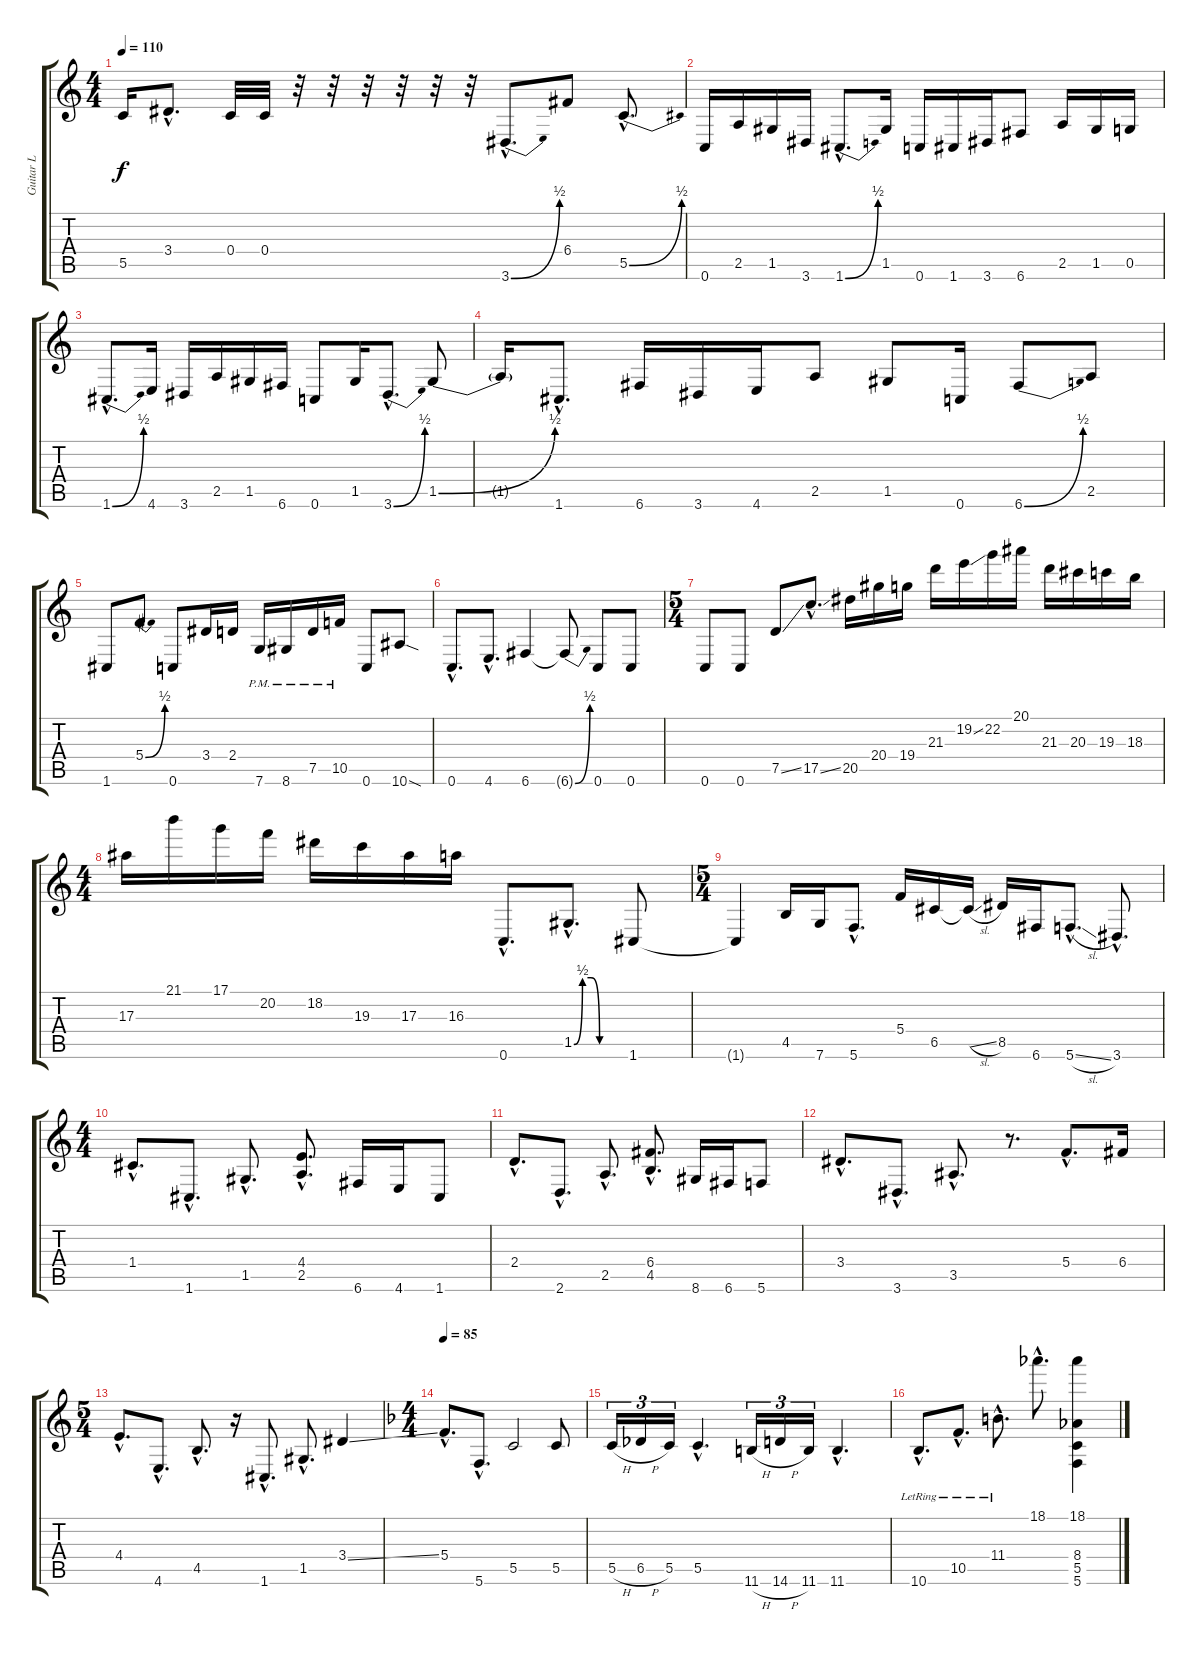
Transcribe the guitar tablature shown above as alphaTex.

\track ("Guitar L" "Guitar L") {instrument distortionguitar}
\staff {score tabs}
\tuning (D4 A3 F3 C3 G2 C2) {hide}
\ts (4 4)
\tempo 110
\clef g2
\ks c
5.5{t}.16{dy f} 3.4{hac}.8{d} 0.4.32 0.4.32 r.32 r.32 r.32 r.32 r.32 r.32 3.6{be (bend 0 0 60 2) hac}.8{d} 6.4.8 5.5{be (bend 0 0 60 2) hac}.8{d} |
0.6.16 2.5.16 1.5.16 3.6.16 1.6{be (bend 0 0 60 2) hac}.8{d} 1.5.16 0.6.16 1.6.16 3.6.16 6.6.8 2.5.16 1.5.16 0.5.16 |
1.6{be (bend 0 0 60 2) hac}.8{d} 4.6.16 3.6.16 2.5.16 1.5.16 6.6.16 0.6.8 1.5.16 3.6{be (bend 0 0 60 2) hac}.8{d} 1.5{be (bend 0 0 60 2)}.8 |
1.5{t}.16 1.6{hac}.8{d} 6.6.16 3.6.16 4.6.16 2.5.8 1.5.8 0.6.16 6.6{be (bend 0 0 60 2)}.8 2.5.8 |
1.6.8 5.4{be (bend 0 0 60 2)}.8 0.6.8 3.4.16 2.4.16 7.6{pm}.16 8.6{pm}.16 7.5{pm}.16 10.5{pm}.16 0.6.8 10.6{sod}.8 |
0.6{hac}.8{d} 4.6{hac}.8{d} 6.6.4 6.6{be (bend 0 0 60 2) t}.8 0.6.8 0.6.8 |
\ts (5 4)
0.6.8 0.6.8 7.5{ss}.8 17.5{ss hac}.8{d} 20.5.16 20.4.16 19.4.16 21.3.16 19.2{ss}.16 22.2.16 20.1.16 21.3.16 20.3.16 19.3.16 18.3.16 |
\ts (4 4)
17.3.16 21.1.16 17.1.16 20.2.16 18.2.16 19.3.16 17.3.16 16.3.16 0.6{hac}.8{d} 1.5{be (custom 0 0 10 2 20 2 30 0 60 0) hac}.8{d} 1.6.8 |
\ts (5 4)
1.6{t}.4 4.5.16 7.6.16 5.6{hac}.8{d} 5.4.16 6.5.16 6.5{sl t}.16 8.5.16 6.6.16 5.6{sl hac}.8{d} 3.6{hac}.8{d} |
\ts (4 4)
1.4{hac}.8{d} 1.6{hac}.8{d} 1.5{hac}.8{d} (4.4{hac} 2.5{hac}).8{d} 6.6.16 4.6.16 1.6.8 |
2.4{hac}.8{d} 2.6{hac}.8{d} 2.5{hac}.8{d} (6.4{hac} 4.5{hac}).8{d} 8.6.16 6.6.16 5.6.8 |
3.4{hac}.8{d} 3.6{hac}.8{d} 3.5{hac}.8{d} r.8{d} 5.4{hac}.8{d} 6.4.16 |
\ts (5 4)
4.4{hac}.8{d} 4.6{hac}.8{d} 4.5{hac}.8{d} r.16 1.6{hac}.8{d} 1.5{hac}.8{d} 3.4{ss}.4 |
\ts (4 4)
\tempo 85
\ks dminor
5.4{hac}.8{d} 5.6{hac}.8{d} 5.5.2 5.5.8 |
5.5{h}.16{tu (3 2)} 6.5{h}.16{tu (3 2)} 5.5.16{tu (3 2)} 5.5{hac}.4{d} 11.6{h}.16{tu (3 2)} 14.6{h}.16{tu (3 2)} 11.6.16{tu (3 2)} 11.6{hac}.4{d} |
10.6{hac lr}.8{d} 10.5{hac lr}.8{d} 11.4{hac lr}.8{d} 18.1{hac}.8{d} (18.1 8.4 5.5 5.6).4
